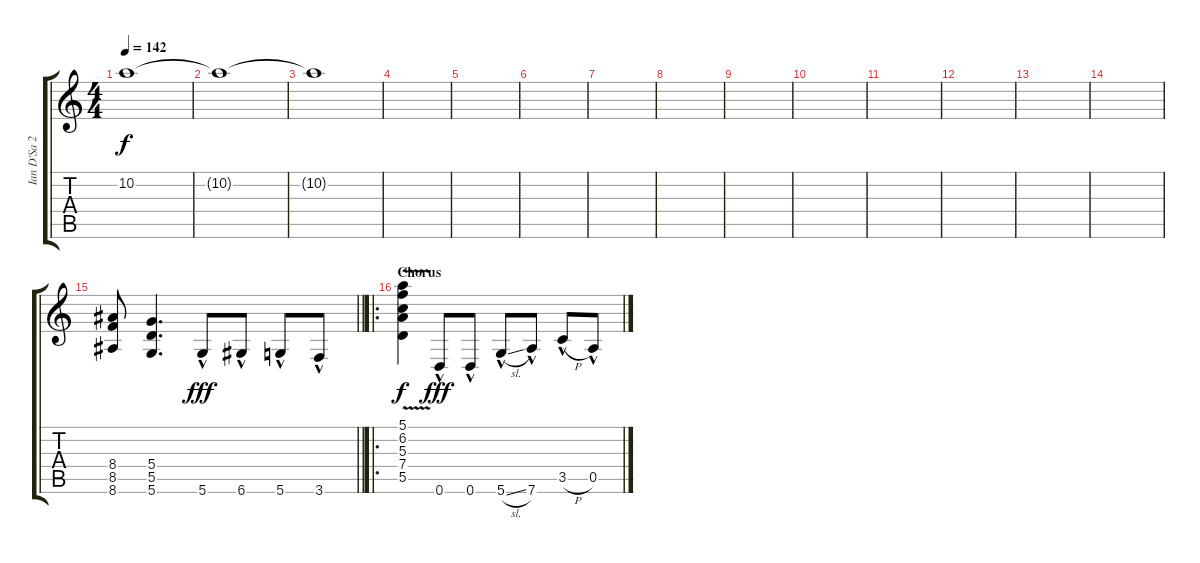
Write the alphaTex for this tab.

\track ("Ian D'Sa 2" "Ian D'Sa 2") {instrument distortionguitar}
\staff {score tabs}
\tuning (E4 B3 G3 D3 A2 D2) {hide}
\ts (4 4)
\tempo 142
\clef g2
\ks c
10.2{t}.1{dy f} |
10.2{t}.1 |
10.2{t}.1 |
|
|
|
|
|
|
|
|
|
|
|
\barLineRight lightlight
(8.4 8.5 8.6).8{volume 13} (5.4 5.5 5.6).4{d} 5.6{hac}.8{dy fff} 6.6{hac}.8 5.6{hac}.8 3.6{hac}.8 |
\ro
\section ("" "Chorus")
(5.1{v} 6.2{v} 5.3{v} 7.4{v} 5.5{v}).4{dy f} 0.6{hac}.8{dy fff} 0.6{hac}.8 5.6{sl hac}.8 7.6{hac}.8 3.5{h hac}.8 0.5{hac}.8
